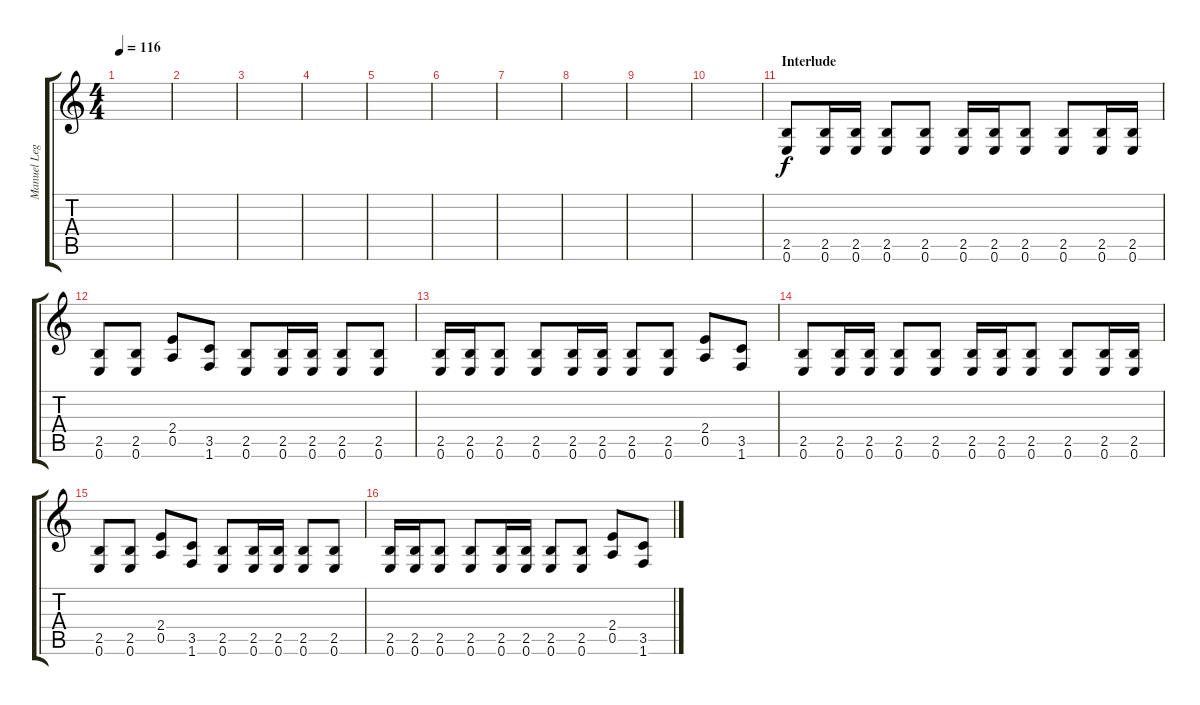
\track ("Manuel Legarda" "Manuel Leg") {instrument distortionguitar}
\staff {score tabs}
\tuning (E4 B3 G3 D3 A2 E2) {hide}
\ts (4 4)
\tempo 116
\clef g2
\ks c
|
|
|
|
|
|
|
|
|
|
\section ("" "Interlude")
(2.5 0.6).8 (2.5 0.6).16 (2.5 0.6).16 (2.5 0.6).8 (2.5 0.6).8 (2.5 0.6).16 (2.5 0.6).16 (2.5 0.6).8 (2.5 0.6).8 (2.5 0.6).16 (2.5 0.6).16 |
(2.5 0.6).8 (2.5 0.6).8 (2.4 0.5).8 (3.5 1.6).8 (2.5 0.6).8 (2.5 0.6).16 (2.5 0.6).16 (2.5 0.6).8 (2.5 0.6).8 |
(2.5 0.6).16 (2.5 0.6).16 (2.5 0.6).8 (2.5 0.6).8 (2.5 0.6).16 (2.5 0.6).16 (2.5 0.6).8 (2.5 0.6).8 (2.4 0.5).8 (3.5 1.6).8 |
(2.5 0.6).8 (2.5 0.6).16 (2.5 0.6).16 (2.5 0.6).8 (2.5 0.6).8 (2.5 0.6).16 (2.5 0.6).16 (2.5 0.6).8 (2.5 0.6).8 (2.5 0.6).16 (2.5 0.6).16 |
(2.5 0.6).8 (2.5 0.6).8 (2.4 0.5).8 (3.5 1.6).8 (2.5 0.6).8 (2.5 0.6).16 (2.5 0.6).16 (2.5 0.6).8 (2.5 0.6).8 |
(2.5 0.6).16 (2.5 0.6).16 (2.5 0.6).8 (2.5 0.6).8 (2.5 0.6).16 (2.5 0.6).16 (2.5 0.6).8 (2.5 0.6).8 (2.4 0.5).8 (3.5 1.6).8
